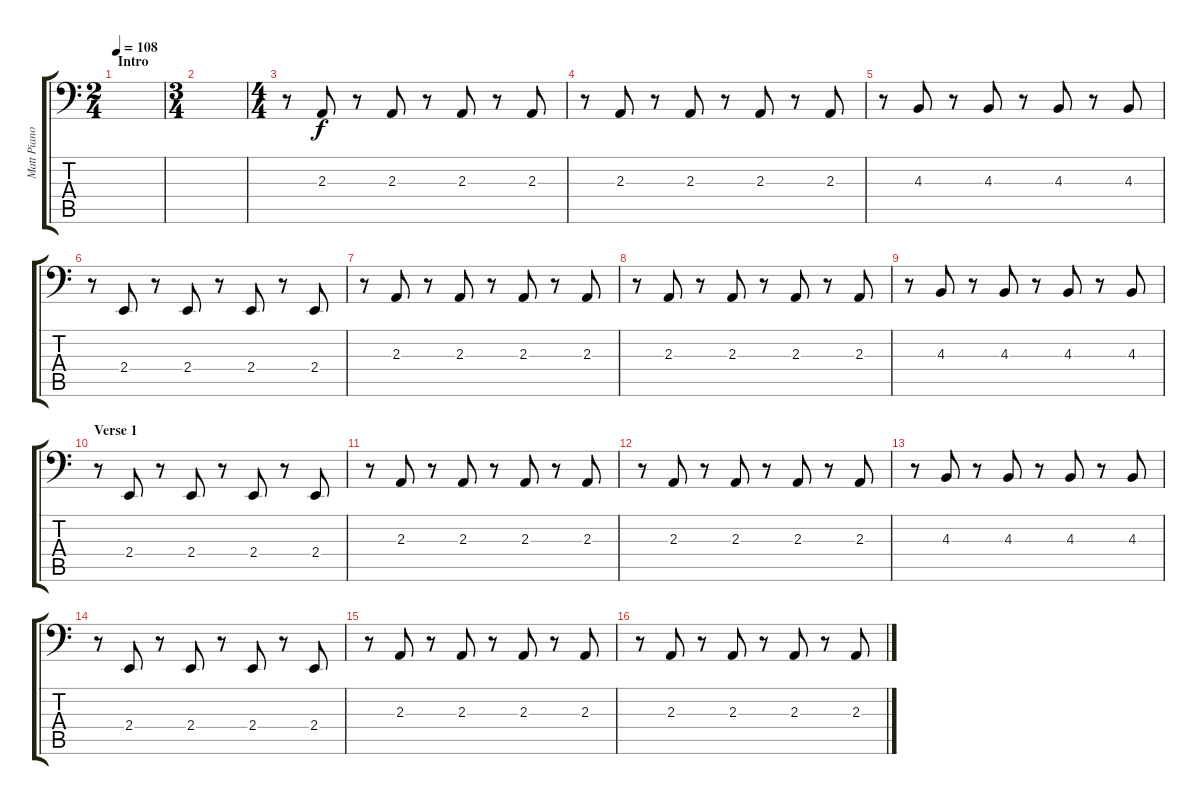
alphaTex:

\track ("Matt Piano" "Matt Piano") {instrument honkytonkpiano}
\staff {score tabs}
\tuning (E3 B2 G2 D2 A1 E1) {hide}
\ts (2 4)
\section ("" "Intro")
\tempo 108
\clef f4
\ks c
|
\ts (3 4)
|
\ts (4 4)
r.8 2.3.8 r.8 2.3.8 r.8 2.3.8 r.8 2.3.8 |
r.8 2.3.8 r.8 2.3.8 r.8 2.3.8 r.8 2.3.8 |
r.8 4.3.8 r.8 4.3.8 r.8 4.3.8 r.8 4.3.8 |
r.8 2.4.8 r.8 2.4.8 r.8 2.4.8 r.8 2.4.8 |
r.8 2.3.8 r.8 2.3.8 r.8 2.3.8 r.8 2.3.8 |
r.8 2.3.8 r.8 2.3.8 r.8 2.3.8 r.8 2.3.8 |
r.8 4.3.8 r.8 4.3.8 r.8 4.3.8 r.8 4.3.8 |
\section ("" "Verse 1")
r.8 2.4.8 r.8 2.4.8 r.8 2.4.8 r.8 2.4.8 |
r.8 2.3.8 r.8 2.3.8 r.8 2.3.8 r.8 2.3.8 |
r.8 2.3.8 r.8 2.3.8 r.8 2.3.8 r.8 2.3.8 |
r.8 4.3.8 r.8 4.3.8 r.8 4.3.8 r.8 4.3.8 |
r.8 2.4.8 r.8 2.4.8 r.8 2.4.8 r.8 2.4.8 |
r.8 2.3.8 r.8 2.3.8 r.8 2.3.8 r.8 2.3.8 |
r.8 2.3.8 r.8 2.3.8 r.8 2.3.8 r.8 2.3.8
